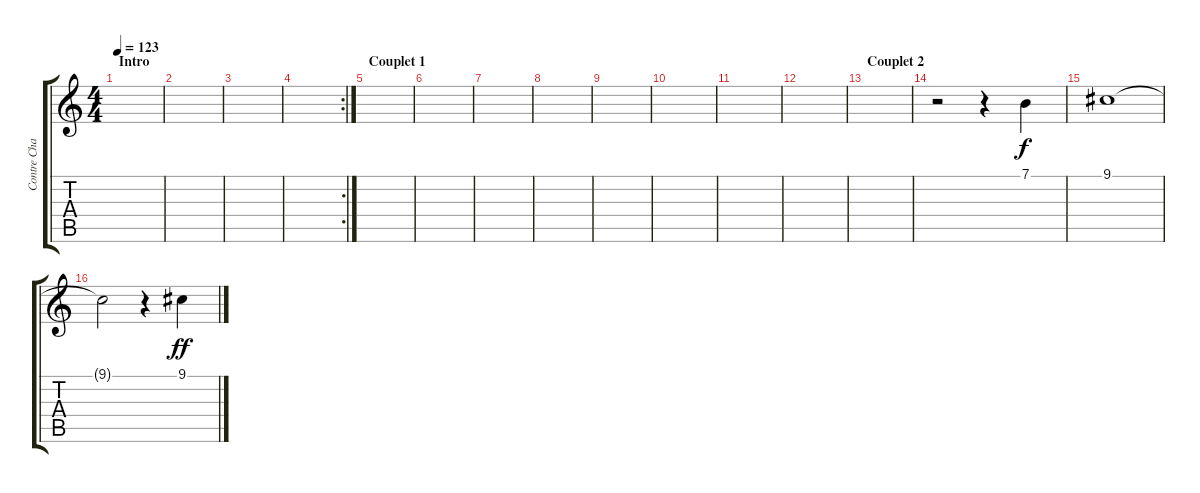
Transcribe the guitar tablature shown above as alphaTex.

\track ("Contre Chant" "Contre Cha") {instrument choiraahs}
\staff {score tabs}
\tuning (E4 B3 G3 D3 A2 E2) {hide}
\ts (4 4)
\section ("" "Intro")
\tempo 123
\clef g2
\ks c
|
|
|
\rc 2
|
\section ("" "Couplet 1")
|
|
|
|
|
|
|
|
\section ("" "Couplet 2")
|
r.2 r.4 7.1.4 |
9.1.1{dy f} |
9.1{t}.2 r.4 9.1.4{dy ff}
